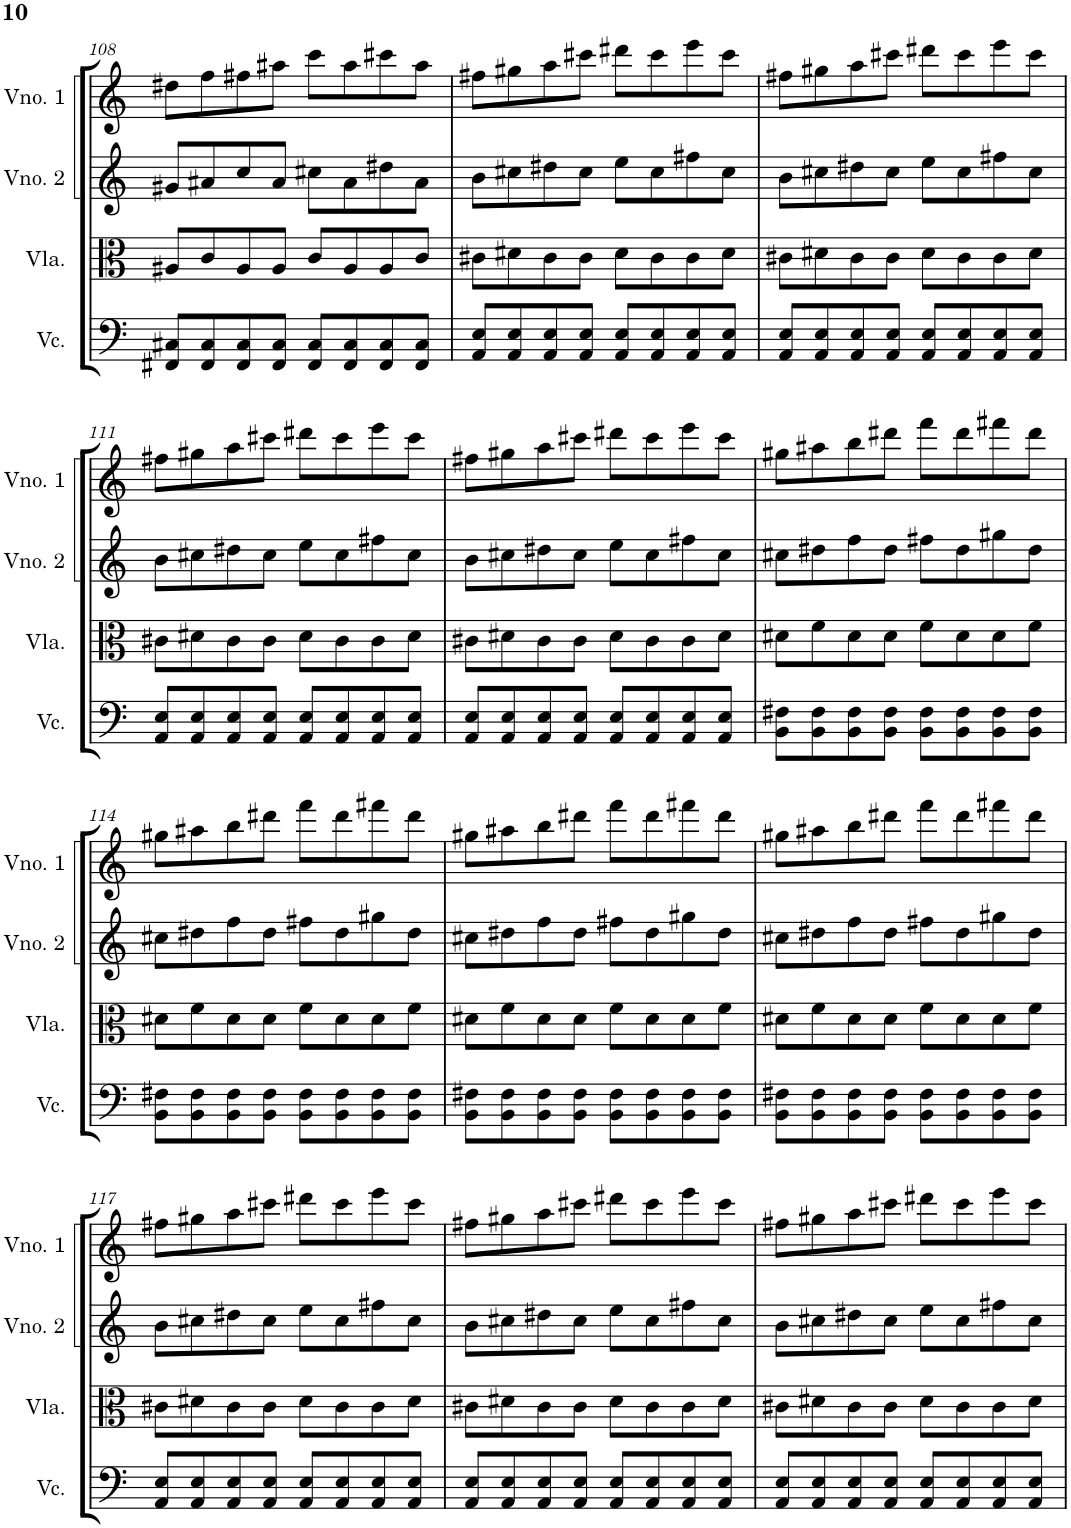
**kern	**kern	**kern	**kern
*part4	*part3	*part2	*part1
*staff4	*staff3	*staff2	*staff1
*I"Violoncelo	*I"Viola	*I"Violino 2	*I"Violino 1
*I'Vc.	*I'Vla.	*I'Vno. 2	*I'Vno. 1
!!LO:PB:g=z
*clefF4	*clefC3	*clefG2	*clefG2
*k[]	*k[]	*k[]	*k[]
*M4/4	*M4/4	*M4/4	*M4/4
=108	=108	=108	=108
8FF#X/ 8C#X/L	8A#X/L	8g#X/L	8dd#X\L
8FF#/ 8C#/	8c/	8a#X/	8ff\
8FF#/ 8C#/	8A#/	8cc/	8ff#X\
8FF#/ 8C#/J	8A#/J	8a#/J	8aa#X\J
8FF#/ 8C#/L	8c/L	8cc#X\L	8ccc\L
8FF#/ 8C#/	8A#/	8a#\	8aa#\
8FF#/ 8C#/	8A#/	8dd#X\	8ccc#X\
8FF#/ 8C#/J	8c/J	8a#\J	8aa#\J
=109	=109	=109	=109
8AA/ 8E/L	8c#X\L	8b\L	8ff#X\L
8AA/ 8E/	8d#X\	8cc#X\	8gg#X\
8AA/ 8E/	8c#\	8dd#X\	8aa\
8AA/ 8E/J	8c#\J	8cc#\J	8ccc#X\J
8AA/ 8E/L	8d#\L	8ee\L	8ddd#X\L
8AA/ 8E/	8c#\	8cc#\	8ccc#\
8AA/ 8E/	8c#\	8ff#X\	8eee\
8AA/ 8E/J	8d#\J	8cc#\J	8ccc#\J
=110	=110	=110	=110
8AA/ 8E/L	8c#X\L	8b\L	8ff#X\L
8AA/ 8E/	8d#X\	8cc#X\	8gg#X\
8AA/ 8E/	8c#\	8dd#X\	8aa\
8AA/ 8E/J	8c#\J	8cc#\J	8ccc#X\J
8AA/ 8E/L	8d#\L	8ee\L	8ddd#X\L
8AA/ 8E/	8c#\	8cc#\	8ccc#\
8AA/ 8E/	8c#\	8ff#X\	8eee\
8AA/ 8E/J	8d#\J	8cc#\J	8ccc#\J
!!LO:LB:g=z
=111	=111	=111	=111
8AA/ 8E/L	8c#X\L	8b\L	8ff#X\L
8AA/ 8E/	8d#X\	8cc#X\	8gg#X\
8AA/ 8E/	8c#\	8dd#X\	8aa\
8AA/ 8E/J	8c#\J	8cc#\J	8ccc#X\J
8AA/ 8E/L	8d#\L	8ee\L	8ddd#X\L
8AA/ 8E/	8c#\	8cc#\	8ccc#\
8AA/ 8E/	8c#\	8ff#X\	8eee\
8AA/ 8E/J	8d#\J	8cc#\J	8ccc#\J
=112	=112	=112	=112
8AA/ 8E/L	8c#X\L	8b\L	8ff#X\L
8AA/ 8E/	8d#X\	8cc#X\	8gg#X\
8AA/ 8E/	8c#\	8dd#X\	8aa\
8AA/ 8E/J	8c#\J	8cc#\J	8ccc#X\J
8AA/ 8E/L	8d#\L	8ee\L	8ddd#X\L
8AA/ 8E/	8c#\	8cc#\	8ccc#\
8AA/ 8E/	8c#\	8ff#X\	8eee\
8AA/ 8E/J	8d#\J	8cc#\J	8ccc#\J
=113	=113	=113	=113
8BB\ 8F#X\L	8d#X\L	8cc#X\L	8gg#X\L
8BB\ 8F#\	8f\	8dd#X\	8aa#X\
8BB\ 8F#\	8d#\	8ff\	8bb\
8BB\ 8F#\J	8d#\J	8dd#\J	8ddd#X\J
8BB\ 8F#\L	8f\L	8ff#X\L	8fff\L
8BB\ 8F#\	8d#\	8dd#\	8ddd#\
8BB\ 8F#\	8d#\	8gg#X\	8fff#X\
8BB\ 8F#\J	8f\J	8dd#\J	8ddd#\J
!!LO:LB:g=z
=114	=114	=114	=114
8BB\ 8F#X\L	8d#X\L	8cc#X\L	8gg#X\L
8BB\ 8F#\	8f\	8dd#X\	8aa#X\
8BB\ 8F#\	8d#\	8ff\	8bb\
8BB\ 8F#\J	8d#\J	8dd#\J	8ddd#X\J
8BB\ 8F#\L	8f\L	8ff#X\L	8fff\L
8BB\ 8F#\	8d#\	8dd#\	8ddd#\
8BB\ 8F#\	8d#\	8gg#X\	8fff#X\
8BB\ 8F#\J	8f\J	8dd#\J	8ddd#\J
=115	=115	=115	=115
8BB\ 8F#X\L	8d#X\L	8cc#X\L	8gg#X\L
8BB\ 8F#\	8f\	8dd#X\	8aa#X\
8BB\ 8F#\	8d#\	8ff\	8bb\
8BB\ 8F#\J	8d#\J	8dd#\J	8ddd#X\J
8BB\ 8F#\L	8f\L	8ff#X\L	8fff\L
8BB\ 8F#\	8d#\	8dd#\	8ddd#\
8BB\ 8F#\	8d#\	8gg#X\	8fff#X\
8BB\ 8F#\J	8f\J	8dd#\J	8ddd#\J
=116	=116	=116	=116
8BB\ 8F#X\L	8d#X\L	8cc#X\L	8gg#X\L
8BB\ 8F#\	8f\	8dd#X\	8aa#X\
8BB\ 8F#\	8d#\	8ff\	8bb\
8BB\ 8F#\J	8d#\J	8dd#\J	8ddd#X\J
8BB\ 8F#\L	8f\L	8ff#X\L	8fff\L
8BB\ 8F#\	8d#\	8dd#\	8ddd#\
8BB\ 8F#\	8d#\	8gg#X\	8fff#X\
8BB\ 8F#\J	8f\J	8dd#\J	8ddd#\J
!!LO:LB:g=z
=117	=117	=117	=117
8AA/ 8E/L	8c#X\L	8b\L	8ff#X\L
8AA/ 8E/	8d#X\	8cc#X\	8gg#X\
8AA/ 8E/	8c#\	8dd#X\	8aa\
8AA/ 8E/J	8c#\J	8cc#\J	8ccc#X\J
8AA/ 8E/L	8d#\L	8ee\L	8ddd#X\L
8AA/ 8E/	8c#\	8cc#\	8ccc#\
8AA/ 8E/	8c#\	8ff#X\	8eee\
8AA/ 8E/J	8d#\J	8cc#\J	8ccc#\J
=118	=118	=118	=118
8AA/ 8E/L	8c#X\L	8b\L	8ff#X\L
8AA/ 8E/	8d#X\	8cc#X\	8gg#X\
8AA/ 8E/	8c#\	8dd#X\	8aa\
8AA/ 8E/J	8c#\J	8cc#\J	8ccc#X\J
8AA/ 8E/L	8d#\L	8ee\L	8ddd#X\L
8AA/ 8E/	8c#\	8cc#\	8ccc#\
8AA/ 8E/	8c#\	8ff#X\	8eee\
8AA/ 8E/J	8d#\J	8cc#\J	8ccc#\J
=119	=119	=119	=119
8AA/ 8E/L	8c#X\L	8b\L	8ff#X\L
8AA/ 8E/	8d#X\	8cc#X\	8gg#X\
8AA/ 8E/	8c#\	8dd#X\	8aa\
8AA/ 8E/J	8c#\J	8cc#\J	8ccc#X\J
8AA/ 8E/L	8d#\L	8ee\L	8ddd#X\L
8AA/ 8E/	8c#\	8cc#\	8ccc#\
8AA/ 8E/	8c#\	8ff#X\	8eee\
8AA/ 8E/J	8d#\J	8cc#\J	8ccc#\J
=	=	=	=
*-	*-	*-	*-
